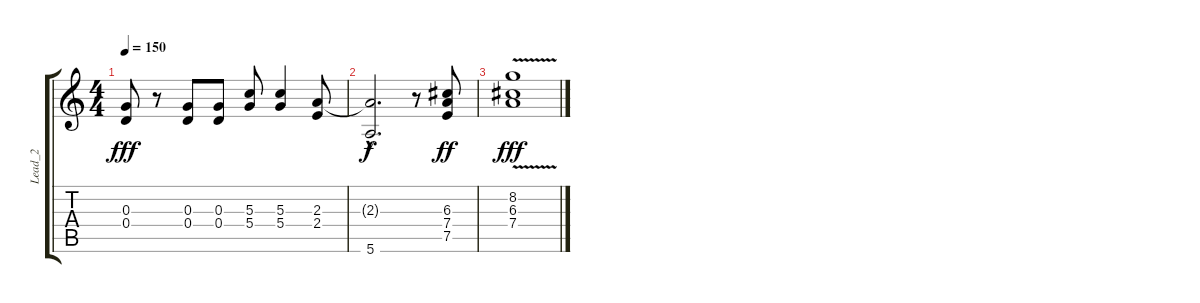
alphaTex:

\track ("Lead_2" "Lead_2") {instrument acousticguitarsteel}
\staff {score tabs}
\tuning (E4 B3 G3 D3 A2 E2) {hide}
\ts (4 4)
\tempo 150
\clef g2
\ks c
(0.3 0.4).8{dy fff} r.8 (0.3 0.4).8 (0.3 0.4).8 (5.3 5.4).8 (5.3 5.4).4 (2.3 2.4).8 |
(2.3{hac t} 5.6{hac}).2{d dy f} r.8 (6.3 7.4 7.5).8{dy ff} |
(8.2{v} 6.3{v} 7.4{v}).1{dy fff}
